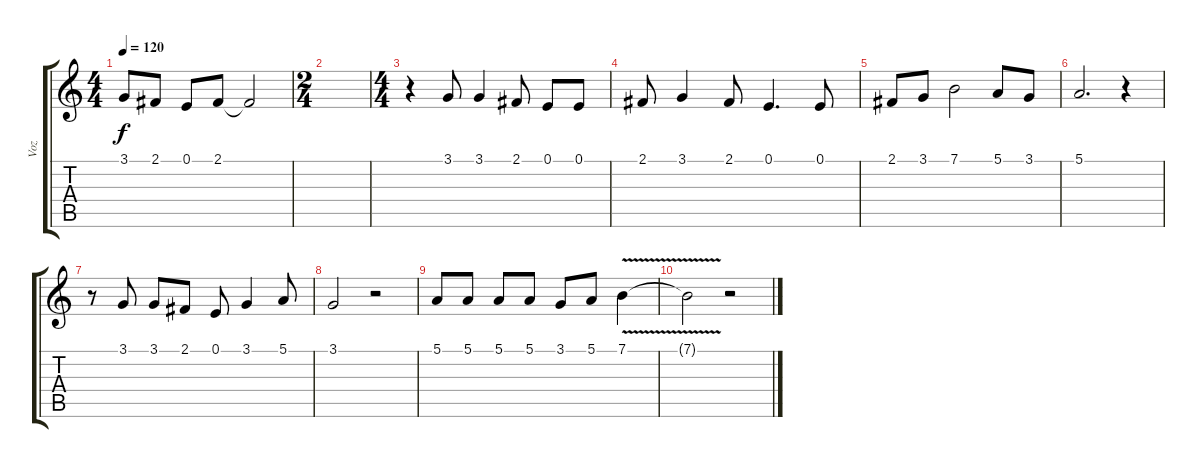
\track ("Voz" "Voz") {instrument violin}
\staff {score tabs}
\tuning (E4 B3 G3 D3 A2 E2) {hide}
\ts (4 4)
\tempo 120
\clef g2
\ks c
3.1.8{dy f} 2.1.8 0.1.8 2.1.8 2.1{t}.2 |
\ts (2 4)
|
\ts (4 4)
r.4 3.1.8 3.1.4 2.1.8 0.1.8 0.1.8 |
2.1.8 3.1.4 2.1.8 0.1.4{d} 0.1.8 |
2.1.8 3.1.8 7.1.2 5.1.8 3.1.8 |
5.1.2{d} r.4 |
r.8 3.1.8 3.1.8 2.1.8 0.1.8 3.1.4 5.1.8 |
3.1.2 r.2 |
5.1.8 5.1.8 5.1.8 5.1.8 3.1.8 5.1.8 7.1{v}.4 |
7.1{t}.2 r.2
